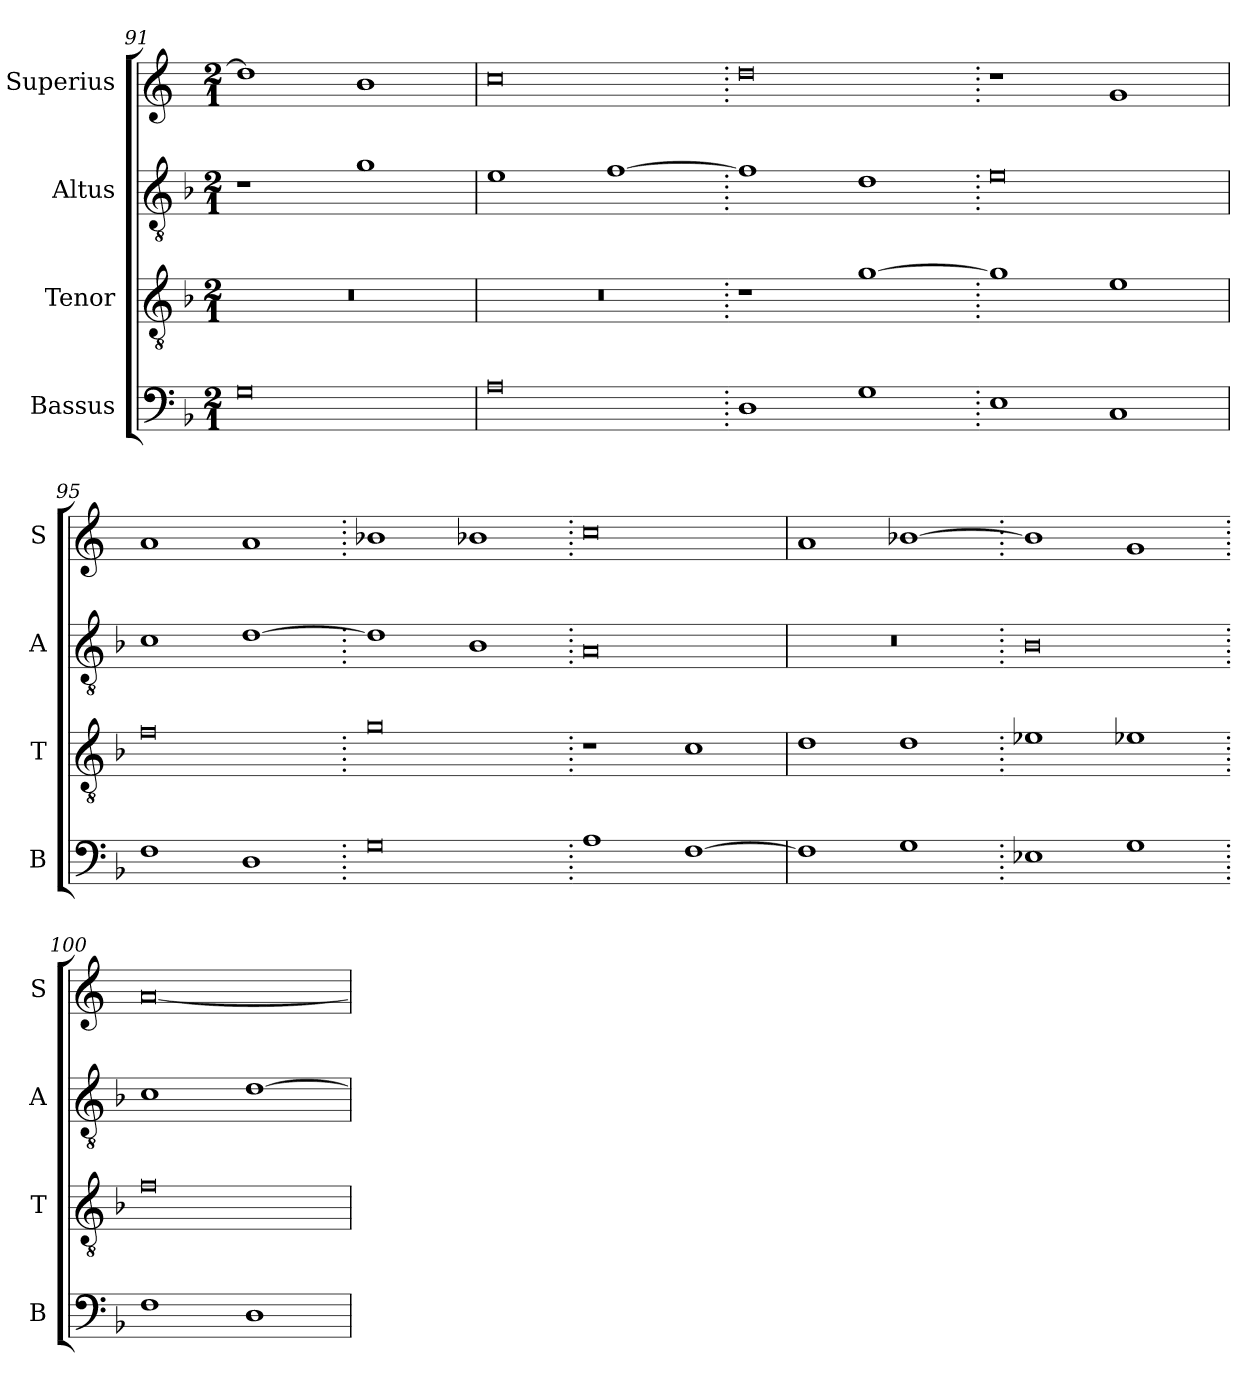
**kern	**kern	**kern	**kern
*part4	*part3	*part2	*part1
*staff4	*staff3	*staff2	*staff1
*I"Bassus	*I"Tenor	*I"Altus	*I"Superius
*I'B	*I'T	*I'A	*I'S
*clefF4	*clefGv2	*clefGv2	*clefG2
*k[b-]	*k[b-]	*k[b-]	*k[]
*M2/1	*M2/1	*M2/1	*M2/1
=91	=91	=91	=91
0G	0r	1r	1dd]
.	.	1g	1b
=92	=92	=92	=92
0A	0r	1e	0cc
.	.	[1f	.
=93.	=93.	=93.	=93.
1D	1r	1f]	0dd
1G	[1g	1d	.
=94.	=94.	=94.	=94.
1E	1g]	0e	1r
1C	1e	.	1g
=95	=95	=95	=95
1F	0f	1c	1a
1D	.	[1d	1a
=96.	=96.	=96.	=96.
0G	0g	1d]	1b-X
.	.	1B-	1b-X
=97.	=97.	=97.	=97.
1A	1r	0A	0cc
[1F	1c	.	.
=98	=98	=98	=98
1F]	1d	0r	1a
1G	1d	.	[1b-X
=99.	=99.	=99.	=99.
1E-X	1e-X	0B-	1b-]
1G	1e-X	.	1g
=100.	=100.	=100.	=100.
1F	0f	1c	[0a
1D	.	[1d	.
=	=	=	=
*-	*-	*-	*-
